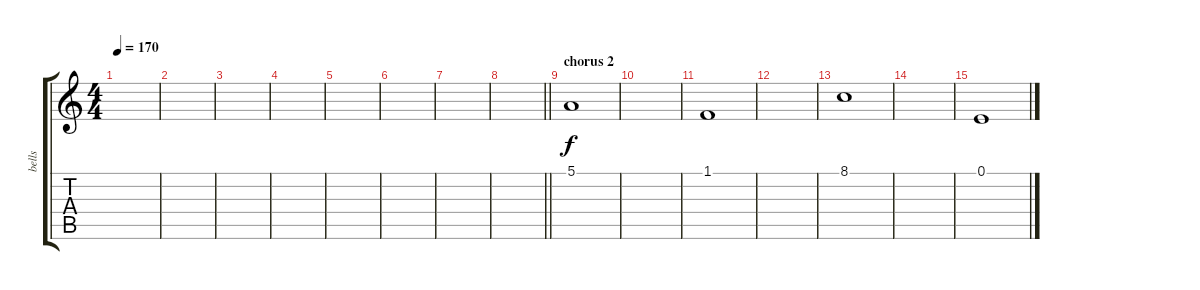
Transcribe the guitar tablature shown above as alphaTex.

\track ("bells" "bells") {instrument tubularbells}
\staff {score tabs}
\tuning (E4 B3 G3 D3 A2 E2) {hide}
\ts (4 4)
\tempo 170
\clef g2
\ks c
|
|
|
|
|
|
|
\barLineRight lightlight
|
\section ("" "chorus 2")
5.1.1 |
|
1.1.1 |
|
8.1.1 |
|
0.1.1
